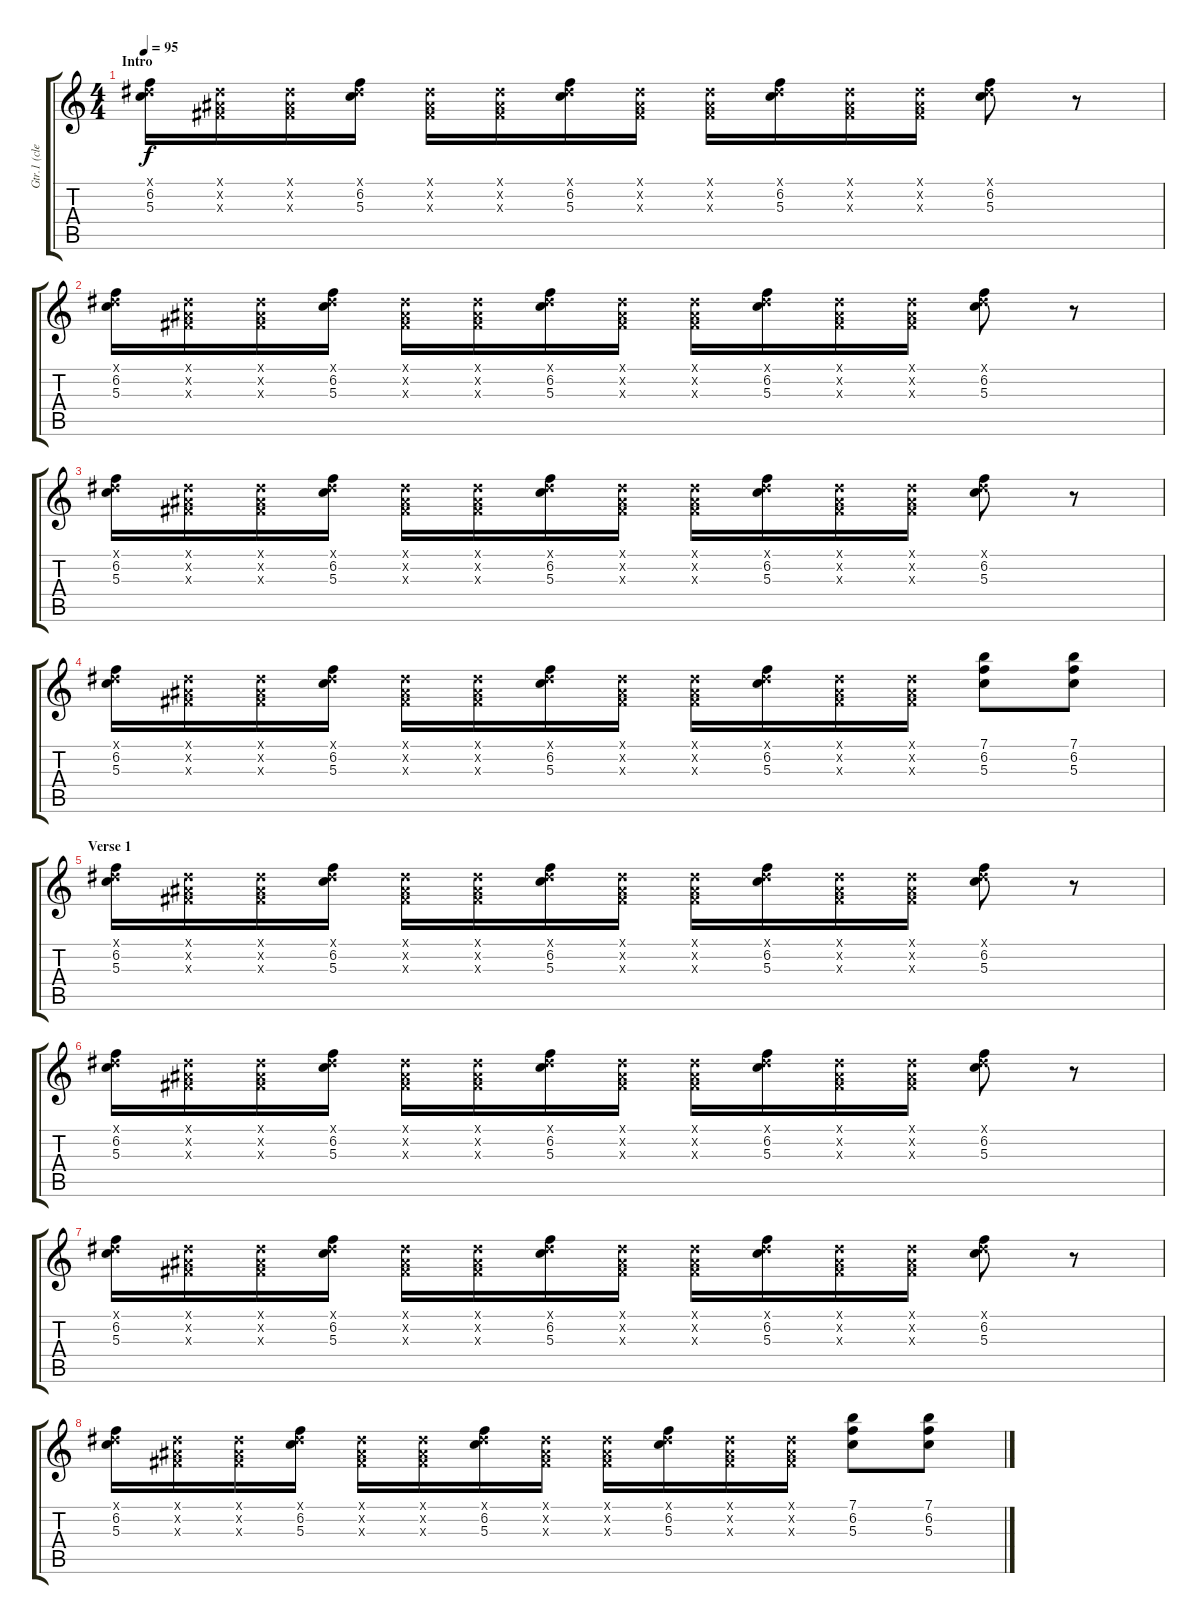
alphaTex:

\track ("Gtr.1 (clean)" "Gtr.1 (cle") {instrument electricguitarclean}
\staff {score tabs}
\tuning (E4 B3 G3 D3 A2 E2) {hide}
\ts (4 4)
\section ("" "Intro")
\tempo 95
\clef g2
\ks c
(-1.1{x} 6.2 5.3).16{dy f instrument electricguitarclean} (-1.1{x} -1.2{x} -1.3{x}).16 (-1.1{x} -1.2{x} -1.3{x}).16 (-1.1{x} 6.2 5.3).16 (-1.1{x} -1.2{x} -1.3{x}).16 (-1.1{x} -1.2{x} -1.3{x}).16 (-1.1{x} 6.2 5.3).16 (-1.1{x} -1.2{x} -1.3{x}).16 (-1.1{x} -1.2{x} -1.3{x}).16 (-1.1{x} 6.2 5.3).16 (-1.1{x} -1.2{x} -1.3{x}).16 (-1.1{x} -1.2{x} -1.3{x}).16 (-1.1{x} 6.2 5.3).8 r.8 |
(-1.1{x} 6.2 5.3).16 (-1.1{x} -1.2{x} -1.3{x}).16 (-1.1{x} -1.2{x} -1.3{x}).16 (-1.1{x} 6.2 5.3).16 (-1.1{x} -1.2{x} -1.3{x}).16 (-1.1{x} -1.2{x} -1.3{x}).16 (-1.1{x} 6.2 5.3).16 (-1.1{x} -1.2{x} -1.3{x}).16 (-1.1{x} -1.2{x} -1.3{x}).16 (-1.1{x} 6.2 5.3).16 (-1.1{x} -1.2{x} -1.3{x}).16 (-1.1{x} -1.2{x} -1.3{x}).16 (-1.1{x} 6.2 5.3).8 r.8 |
(-1.1{x} 6.2 5.3).16 (-1.1{x} -1.2{x} -1.3{x}).16 (-1.1{x} -1.2{x} -1.3{x}).16 (-1.1{x} 6.2 5.3).16 (-1.1{x} -1.2{x} -1.3{x}).16 (-1.1{x} -1.2{x} -1.3{x}).16 (-1.1{x} 6.2 5.3).16 (-1.1{x} -1.2{x} -1.3{x}).16 (-1.1{x} -1.2{x} -1.3{x}).16 (-1.1{x} 6.2 5.3).16 (-1.1{x} -1.2{x} -1.3{x}).16 (-1.1{x} -1.2{x} -1.3{x}).16 (-1.1{x} 6.2 5.3).8 r.8 |
(-1.1{x} 6.2 5.3).16 (-1.1{x} -1.2{x} -1.3{x}).16 (-1.1{x} -1.2{x} -1.3{x}).16 (-1.1{x} 6.2 5.3).16 (-1.1{x} -1.2{x} -1.3{x}).16 (-1.1{x} -1.2{x} -1.3{x}).16 (-1.1{x} 6.2 5.3).16 (-1.1{x} -1.2{x} -1.3{x}).16 (-1.1{x} -1.2{x} -1.3{x}).16 (-1.1{x} 6.2 5.3).16 (-1.1{x} -1.2{x} -1.3{x}).16 (-1.1{x} -1.2{x} -1.3{x}).16 (7.1 6.2 5.3).8 (7.1 6.2 5.3).8 |
\section ("" "Verse 1")
(-1.1{x} 6.2 5.3).16 (-1.1{x} -1.2{x} -1.3{x}).16 (-1.1{x} -1.2{x} -1.3{x}).16 (-1.1{x} 6.2 5.3).16 (-1.1{x} -1.2{x} -1.3{x}).16 (-1.1{x} -1.2{x} -1.3{x}).16 (-1.1{x} 6.2 5.3).16 (-1.1{x} -1.2{x} -1.3{x}).16 (-1.1{x} -1.2{x} -1.3{x}).16 (-1.1{x} 6.2 5.3).16 (-1.1{x} -1.2{x} -1.3{x}).16 (-1.1{x} -1.2{x} -1.3{x}).16 (-1.1{x} 6.2 5.3).8 r.8 |
(-1.1{x} 6.2 5.3).16 (-1.1{x} -1.2{x} -1.3{x}).16 (-1.1{x} -1.2{x} -1.3{x}).16 (-1.1{x} 6.2 5.3).16 (-1.1{x} -1.2{x} -1.3{x}).16 (-1.1{x} -1.2{x} -1.3{x}).16 (-1.1{x} 6.2 5.3).16 (-1.1{x} -1.2{x} -1.3{x}).16 (-1.1{x} -1.2{x} -1.3{x}).16 (-1.1{x} 6.2 5.3).16 (-1.1{x} -1.2{x} -1.3{x}).16 (-1.1{x} -1.2{x} -1.3{x}).16 (-1.1{x} 6.2 5.3).8 r.8 |
(-1.1{x} 6.2 5.3).16 (-1.1{x} -1.2{x} -1.3{x}).16 (-1.1{x} -1.2{x} -1.3{x}).16 (-1.1{x} 6.2 5.3).16 (-1.1{x} -1.2{x} -1.3{x}).16 (-1.1{x} -1.2{x} -1.3{x}).16 (-1.1{x} 6.2 5.3).16 (-1.1{x} -1.2{x} -1.3{x}).16 (-1.1{x} -1.2{x} -1.3{x}).16 (-1.1{x} 6.2 5.3).16 (-1.1{x} -1.2{x} -1.3{x}).16 (-1.1{x} -1.2{x} -1.3{x}).16 (-1.1{x} 6.2 5.3).8 r.8 |
(-1.1{x} 6.2 5.3).16 (-1.1{x} -1.2{x} -1.3{x}).16 (-1.1{x} -1.2{x} -1.3{x}).16 (-1.1{x} 6.2 5.3).16 (-1.1{x} -1.2{x} -1.3{x}).16 (-1.1{x} -1.2{x} -1.3{x}).16 (-1.1{x} 6.2 5.3).16 (-1.1{x} -1.2{x} -1.3{x}).16 (-1.1{x} -1.2{x} -1.3{x}).16 (-1.1{x} 6.2 5.3).16 (-1.1{x} -1.2{x} -1.3{x}).16 (-1.1{x} -1.2{x} -1.3{x}).16 (7.1 6.2 5.3).8 (7.1 6.2 5.3).8
